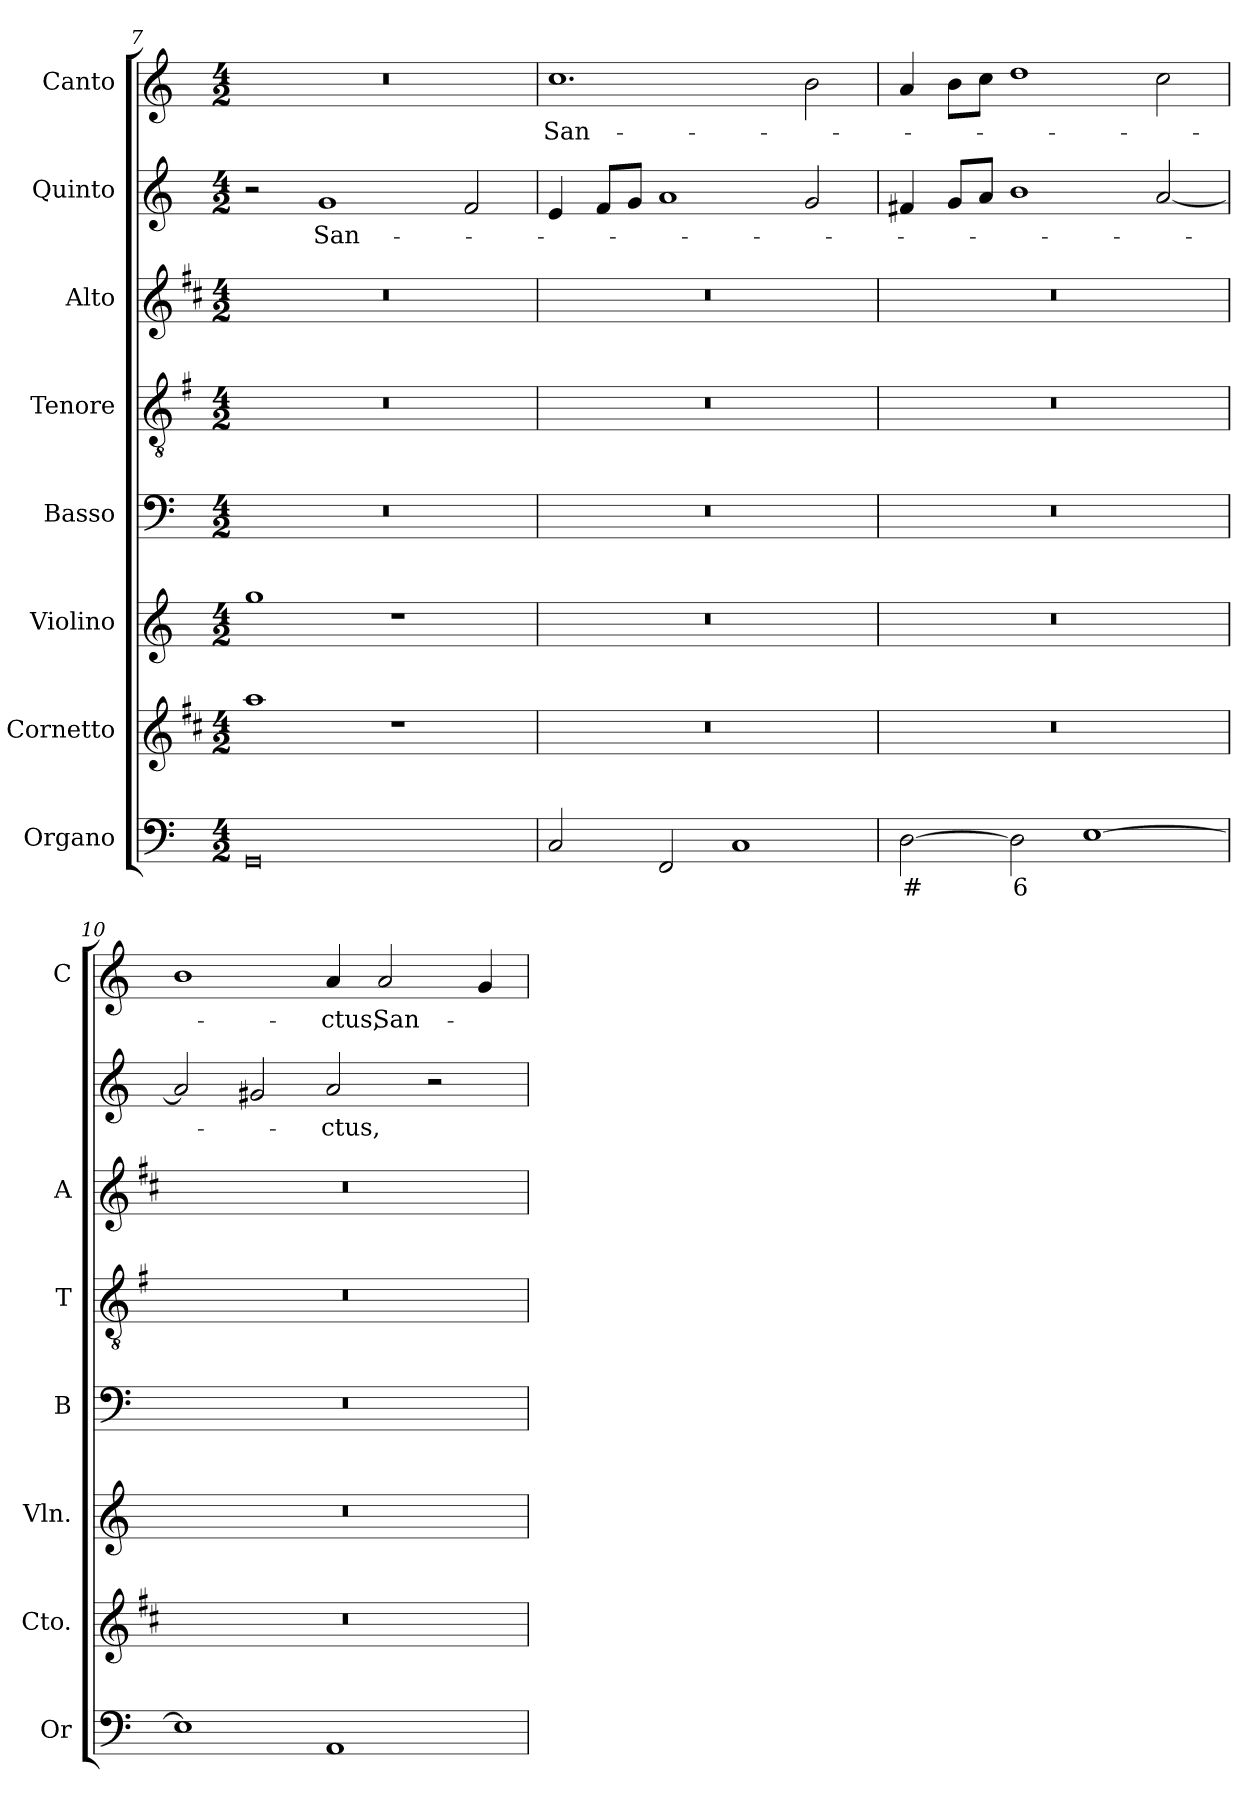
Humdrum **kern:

**kern	**text	**kern	**kern	**kern	**kern	**kern	**kern	**text	**kern	**text
*part8	*part8	*part7	*part6	*part5	*part4	*part3	*part2	*part2	*part1	*part1
*staff8	*staff8	*staff7	*staff6	*staff5	*staff4	*staff3	*staff2	*staff2	*staff1	*staff1
*I"Organo	*	*I"Cornetto	*I"Violino	*I"Basso	*I"Tenore	*I"Alto	*I"Quinto	*	*I"Canto	*
*I'Or	*	*I'Cto.	*I'Vln.	*I'B	*I'T	*I'A	*	*	*I'C	*
!!LO:PB:g=z
*clefF4	*	*clefG2	*clefG2	*clefF4	*clefGv2	*clefG2	*clefG2	*	*clefG2	*
*	*	*ITrd1c2	*	*	*ITrd4c7	*ITrd1c2	*	*	*	*
*k[]	*	*k[]	*k[]	*k[]	*k[]	*k[]	*k[]	*	*k[]	*
*C:	*	*C:	*C:	*C:	*C:	*C:	*C:	*	*C:	*
*M4/2	*	*M4/2	*M4/2	*M4/2	*M4/2	*M4/2	*M4/2	*	*M4/2	*
=7	=7	=7	=7	=7	=7	=7	=7	=7	=7	=7
0GG	.	1gg	1gg	0r	0r	0r	2r	.	0r	.
!	!	!	!	!	!	!	!	!LO:LY:b	!	!
.	.	.	.	.	.	.	1g	San-	.	.
.	.	1r	1r	.	.	.	.	.	.	.
.	.	.	.	.	.	.	2f/	.	.	.
=8	=8	=8	=8	=8	=8	=8	=8	=8	=8	=8
!	!	!	!	!	!	!	!	!	!	!LO:LY:b
2C/	.	0r	0r	0r	0r	0r	4e/	.	1.cc	San-
.	.	.	.	.	.	.	8f/L	.	.	.
.	.	.	.	.	.	.	8g/J	.	.	.
2FF/	.	.	.	.	.	.	1a	.	.	.
1C	.	.	.	.	.	.	.	.	.	.
.	.	.	.	.	.	.	2g/	.	2b\	.
=9	=9	=9	=9	=9	=9	=9	=9	=9	=9	=9
!	!LO:LY:b	!	!	!	!	!	!	!	!	!
[2D\	#	0r	0r	0r	0r	0r	4f#X/	.	4a/	.
.	.	.	.	.	.	.	8g/L	.	8b\L	.
.	.	.	.	.	.	.	8a/J	.	8cc\J	.
!	!LO:LY:b	!	!	!	!	!	!	!	!	!
2D\]	6	.	.	.	.	.	1b	.	1dd	.
[1E	.	.	.	.	.	.	.	.	.	.
.	.	.	.	.	.	.	[2a/	.	2cc\	.
=10	=10	=10	=10	=10	=10	=10	=10	=10	=10	=10
1E]	.	0r	0r	0r	0r	0r	2a/]	.	1b	.
.	.	.	.	.	.	.	2g#X/	.	.	.
!	!	!	!	!	!	!	!	!LO:LY:b	!	!LO:LY:b
1AA	.	.	.	.	.	.	2a/	-ctus,	4a/	-ctus,
!	!	!	!	!	!	!	!	!	!	!LO:LY:b
.	.	.	.	.	.	.	.	.	2a/	San-
.	.	.	.	.	.	.	2r	.	.	.
.	.	.	.	.	.	.	.	.	4g/	.
=	=	=	=	=	=	=	=	=	=	=
*-	*-	*-	*-	*-	*-	*-	*-	*-	*-	*-
